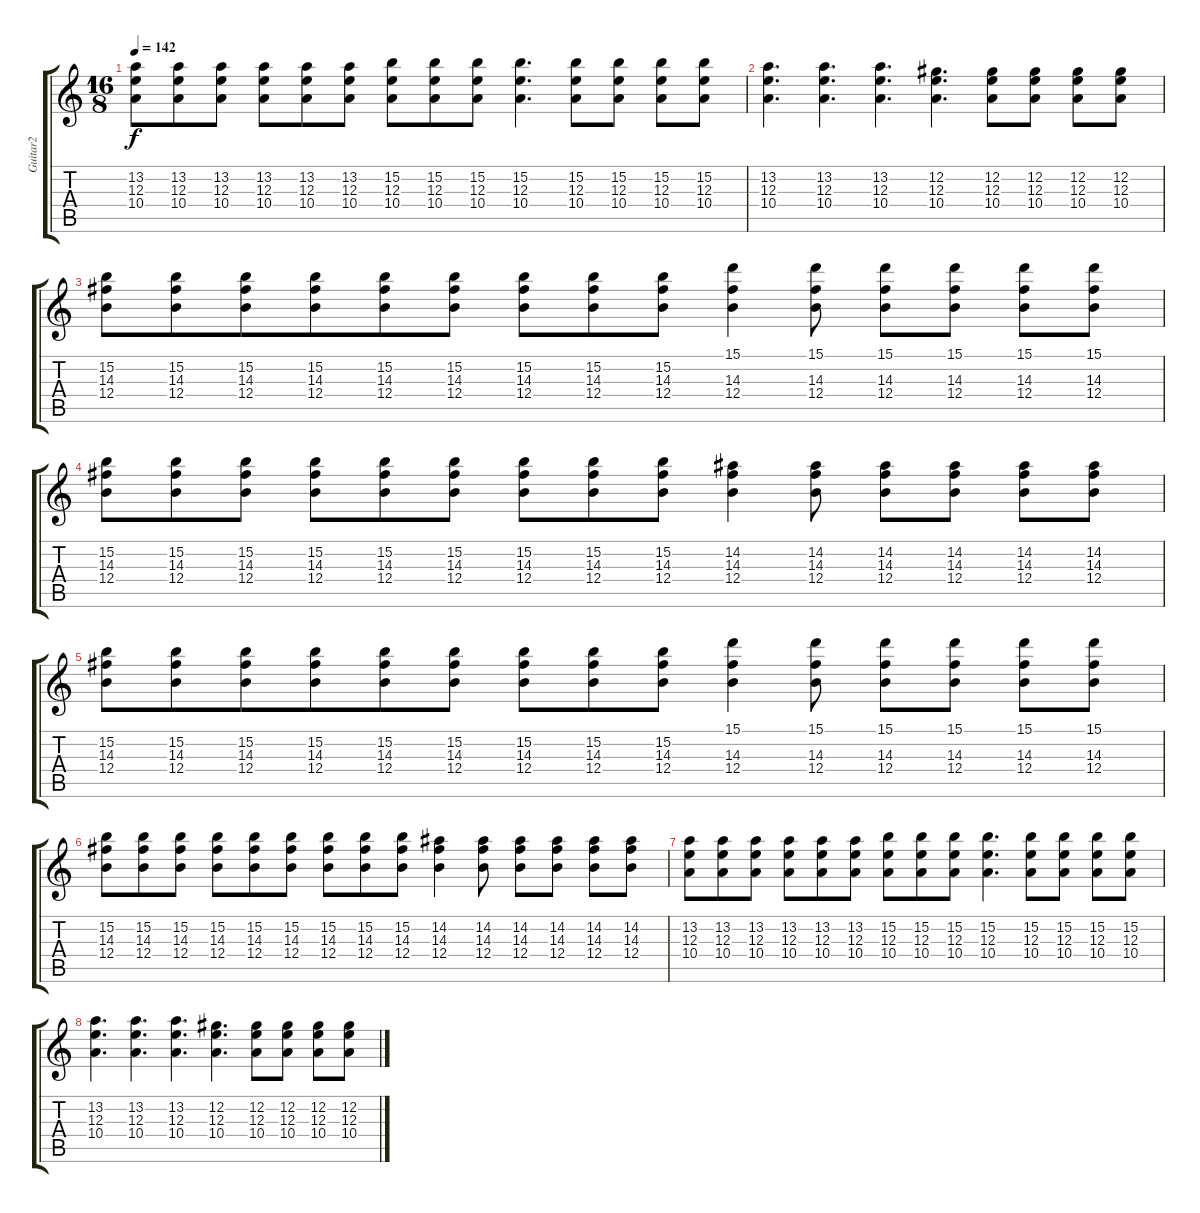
\track ("Guitar2" "Guitar2") {instrument overdrivenguitar}
\staff {score tabs}
\tuning (B3 Ab3 E3 B2 Gb2 B1) {hide}
\ts (16 8)
\tempo 142
\clef g2
\ks c
(13.2 12.3 10.4).8{dy f beam merge} (13.2 12.3 10.4).8{beam merge} (13.2 12.3 10.4).8{beam split} (13.2 12.3 10.4).8{beam merge} (13.2 12.3 10.4).8{beam merge} (13.2 12.3 10.4).8{beam split} (15.2 12.3 10.4).8{beam merge} (15.2 12.3 10.4).8{beam merge} (15.2 12.3 10.4).8 (15.2 12.3 10.4).4{d beam split} (15.2 12.3 10.4).8{beam merge} (15.2 12.3 10.4).8{beam split} (15.2 12.3 10.4).8{beam merge} (15.2 12.3 10.4).8 |
(13.2 12.3 10.4).4{d} (13.2 12.3 10.4).4{d} (13.2 12.3 10.4).4{d} (12.2 12.3 10.4).4{d beam split} (12.2 12.3 10.4).8{beam merge} (12.2 12.3 10.4).8{beam split} (12.2 12.3 10.4).8{beam merge} (12.2 12.3 10.4).8 |
(15.2 14.3 12.4).8{beam merge} (15.2 14.3 12.4).8{beam merge} (15.2 14.3 12.4).8 (15.2 14.3 12.4).8{beam merge} (15.2 14.3 12.4).8{beam merge} (15.2 14.3 12.4).8 (15.2 14.3 12.4).8{beam merge} (15.2 14.3 12.4).8{beam merge} (15.2 14.3 12.4).8 (15.1 14.3 12.4).4{beam split} (15.1 14.3 12.4).8{beam split} (15.1 14.3 12.4).8{beam merge} (15.1 14.3 12.4).8{beam split} (15.1 14.3 12.4).8{beam merge} (15.1 14.3 12.4).8 |
(15.2 14.3 12.4).8{beam merge} (15.2 14.3 12.4).8{beam merge} (15.2 14.3 12.4).8{beam split} (15.2 14.3 12.4).8{beam merge} (15.2 14.3 12.4).8{beam merge} (15.2 14.3 12.4).8{beam split} (15.2 14.3 12.4).8{beam merge} (15.2 14.3 12.4).8{beam merge} (15.2 14.3 12.4).8 (14.2 14.3 12.4).4{beam split} (14.2 14.3 12.4).8{beam split} (14.2 14.3 12.4).8{beam merge} (14.2 14.3 12.4).8{beam split} (14.2 14.3 12.4).8{beam merge} (14.2 14.3 12.4).8 |
(15.2 14.3 12.4).8{beam merge} (15.2 14.3 12.4).8{beam merge} (15.2 14.3 12.4).8 (15.2 14.3 12.4).8{beam merge} (15.2 14.3 12.4).8{beam merge} (15.2 14.3 12.4).8 (15.2 14.3 12.4).8{beam merge} (15.2 14.3 12.4).8{beam merge} (15.2 14.3 12.4).8 (15.1 14.3 12.4).4{beam split} (15.1 14.3 12.4).8{beam split} (15.1 14.3 12.4).8{beam merge} (15.1 14.3 12.4).8{beam split} (15.1 14.3 12.4).8{beam merge} (15.1 14.3 12.4).8 |
(15.2 14.3 12.4).8{beam merge} (15.2 14.3 12.4).8{beam merge} (15.2 14.3 12.4).8{beam split} (15.2 14.3 12.4).8{beam merge} (15.2 14.3 12.4).8{beam merge} (15.2 14.3 12.4).8{beam split} (15.2 14.3 12.4).8{beam merge} (15.2 14.3 12.4).8{beam merge} (15.2 14.3 12.4).8 (14.2 14.3 12.4).4{beam split} (14.2 14.3 12.4).8{beam split} (14.2 14.3 12.4).8{beam merge} (14.2 14.3 12.4).8{beam split} (14.2 14.3 12.4).8{beam merge} (14.2 14.3 12.4).8 |
(13.2 12.3 10.4).8{beam merge} (13.2 12.3 10.4).8{beam merge} (13.2 12.3 10.4).8{beam split} (13.2 12.3 10.4).8{beam merge} (13.2 12.3 10.4).8{beam merge} (13.2 12.3 10.4).8{beam split} (15.2 12.3 10.4).8{beam merge} (15.2 12.3 10.4).8{beam merge} (15.2 12.3 10.4).8 (15.2 12.3 10.4).4{d beam split} (15.2 12.3 10.4).8{beam merge} (15.2 12.3 10.4).8{beam split} (15.2 12.3 10.4).8{beam merge} (15.2 12.3 10.4).8 |
(13.2 12.3 10.4).4{d} (13.2 12.3 10.4).4{d} (13.2 12.3 10.4).4{d} (12.2 12.3 10.4).4{d beam split} (12.2 12.3 10.4).8{beam merge} (12.2 12.3 10.4).8{beam split} (12.2 12.3 10.4).8{beam merge} (12.2 12.3 10.4).8
